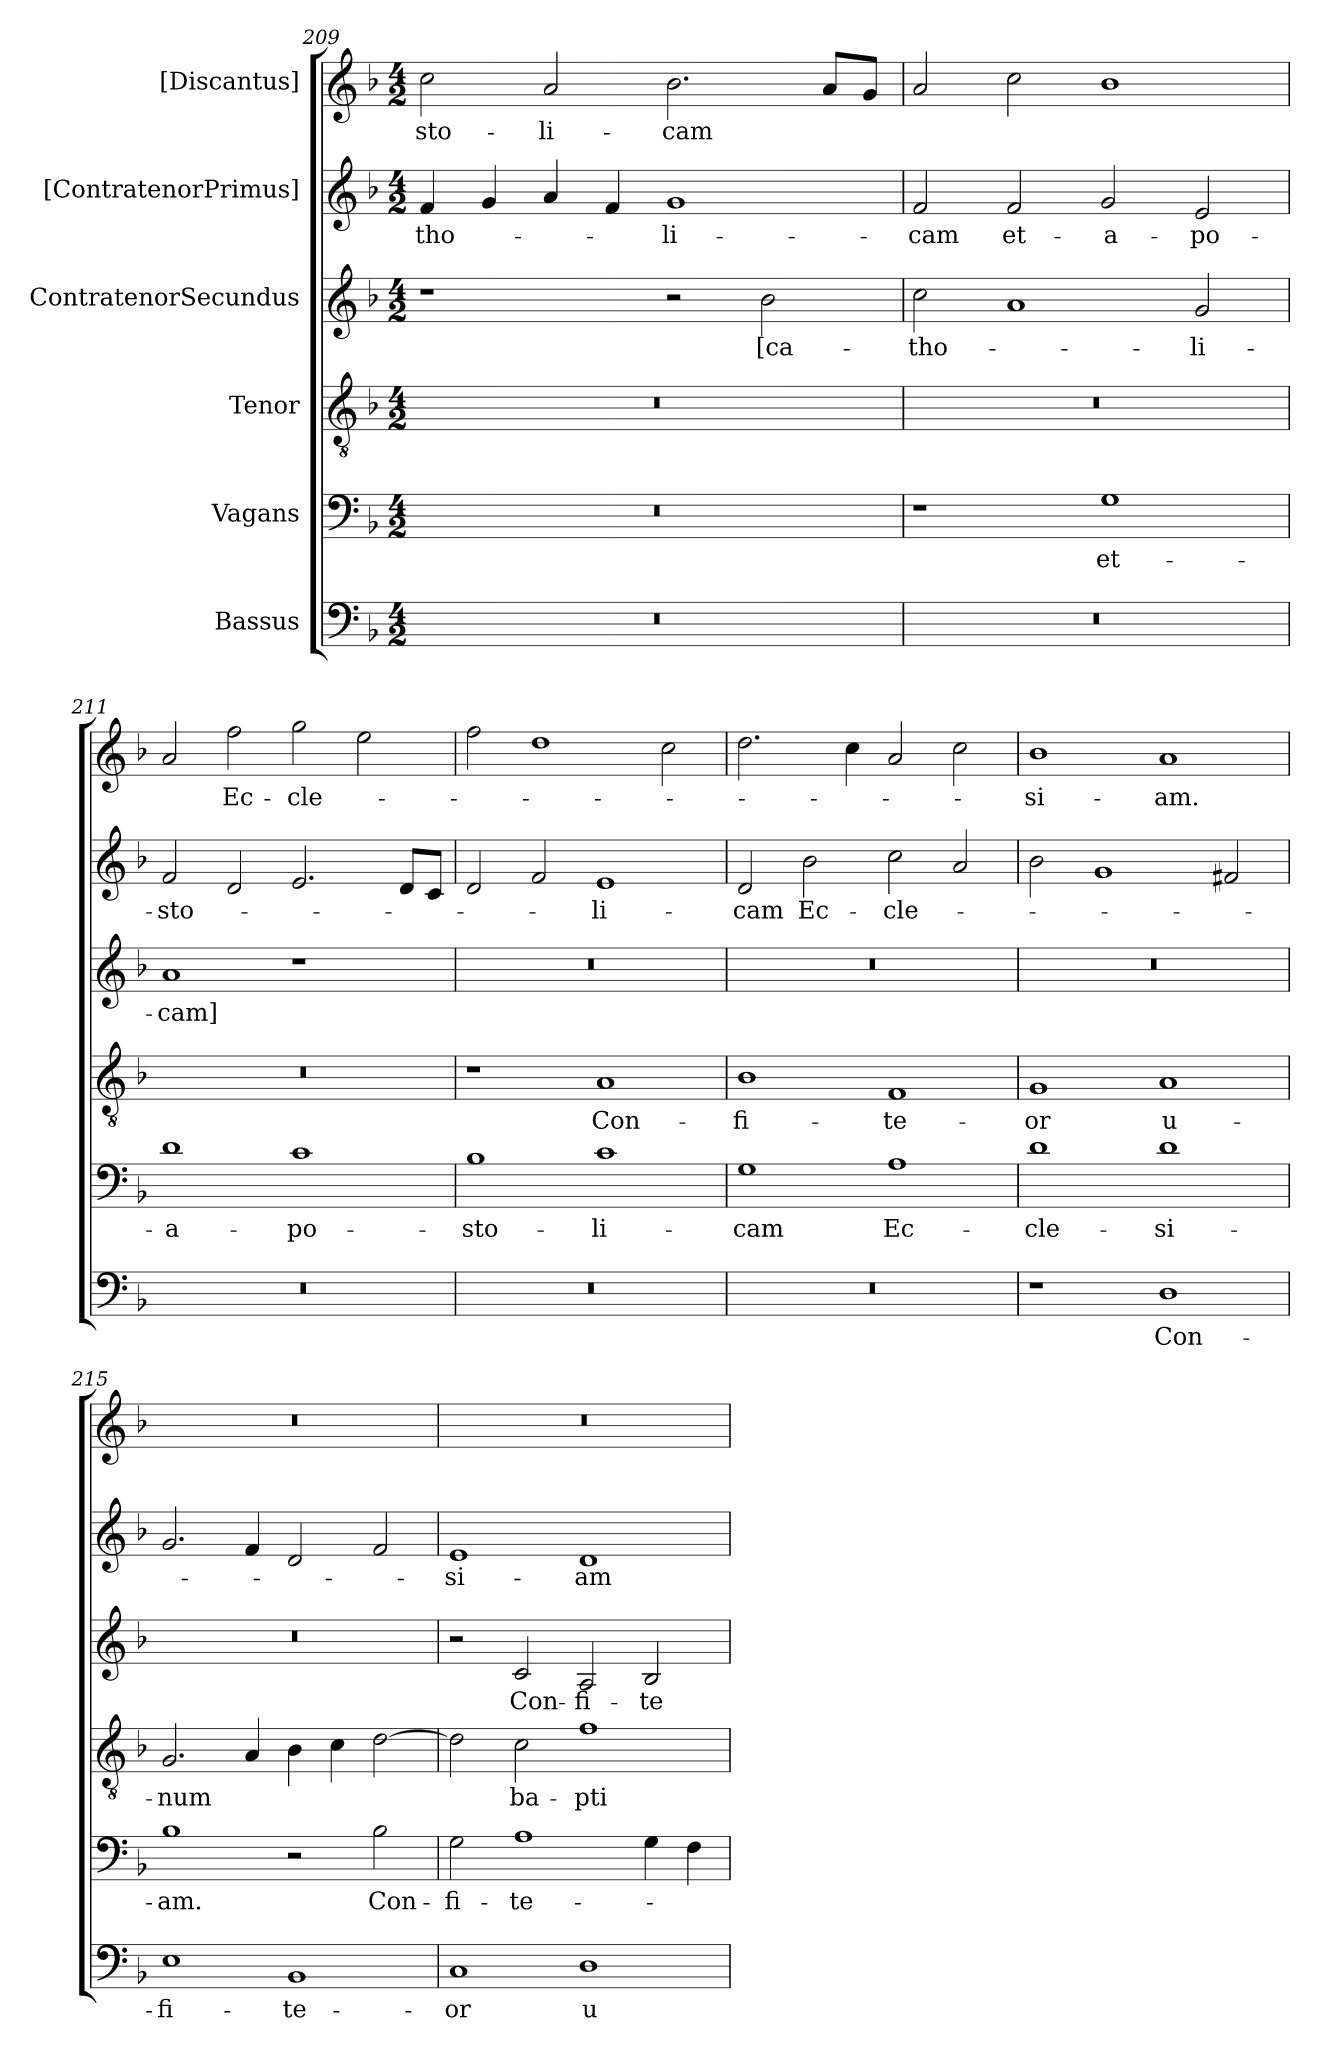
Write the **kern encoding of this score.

**kern	**text	**kern	**text	**kern	**text	**kern	**text	**kern	**text	**kern	**text
*part6	*part6	*part5	*part5	*part4	*part4	*part3	*part3	*part2	*part2	*part1	*part1
*staff6	*staff6	*staff5	*staff5	*staff4	*staff4	*staff3	*staff3	*staff2	*staff2	*staff1	*staff1
*I"Bassus	*	*I"Vagans	*	*I"Tenor	*	*I"ContratenorSecundus	*	*I"[ContratenorPrimus]	*	*I"[Discantus]	*
*clefF4	*	*clefF4	*	*clefGv2	*	*clefG2	*	*clefG2	*	*clefG2	*
*k[b-]	*	*k[b-]	*	*k[b-]	*	*k[b-]	*	*k[b-]	*	*k[b-]	*
*M4/2	*	*M4/2	*	*M4/2	*	*M4/2	*	*M4/2	*	*M4/2	*
=209	=209	=209	=209	=209	=209	=209	=209	=209	=209	=209	=209
0r	.	0r	.	0r	.	1r	.	4f/	-tho-	2cc\	-sto-
.	.	.	.	.	.	.	.	4g/	.	.	.
.	.	.	.	.	.	.	.	4a/	.	2a/	-li-
.	.	.	.	.	.	.	.	4f/	.	.	.
.	.	.	.	.	.	2r	.	1g/	-li-	2.b-\	-cam
.	.	.	.	.	.	2b-\	[ca-	.	.	.	.
.	.	.	.	.	.	.	.	.	.	8a/L	.
.	.	.	.	.	.	.	.	.	.	8g/J	.
=210	=210	=210	=210	=210	=210	=210	=210	=210	=210	=210	=210
0r	.	1r	.	0r	.	2cc\	-tho-	2f/	-cam	2a/	.
.	.	.	.	.	.	1a/	.	2f/	et-	2cc\	.
.	.	1G\	et-	.	.	.	.	2g/	a-	1b-\	.
.	.	.	.	.	.	2g/	-li-	2e/	-po-	.	.
=211	=211	=211	=211	=211	=211	=211	=211	=211	=211	=211	=211
0r	.	1d\	a-	0r	.	1a/	-cam]	2f/	-sto-	2a/	.
.	.	.	.	.	.	.	.	2d/	.	2ff\	Ec-
.	.	1c\	-po-	.	.	1r	.	2.e/	.	2gg\	-cle-
.	.	.	.	.	.	.	.	.	.	2ee\	.
.	.	.	.	.	.	.	.	8d/L	.	.	.
.	.	.	.	.	.	.	.	8c/J	.	.	.
=212	=212	=212	=212	=212	=212	=212	=212	=212	=212	=212	=212
0r	.	1B-\	-sto-	1r	.	0r	.	2d/	.	2ff\	.
.	.	.	.	.	.	.	.	2f/	.	1dd\	.
.	.	1c\	-li-	1A/	Con-	.	.	1e/	-li-	.	.
.	.	.	.	.	.	.	.	.	.	2cc\	.
=213	=213	=213	=213	=213	=213	=213	=213	=213	=213	=213	=213
0r	.	1G\	-cam	1B-\	-fi-	0r	.	2d/	-cam	2.dd\	.
.	.	.	.	.	.	.	.	2b-\	Ec-	.	.
.	.	.	.	.	.	.	.	.	.	4cc\	.
.	.	1A\	Ec-	1F/	-te-	.	.	2cc\	-cle-	2a/	.
.	.	.	.	.	.	.	.	2a/	.	2cc\	.
=214	=214	=214	=214	=214	=214	=214	=214	=214	=214	=214	=214
1r	.	1d\	-cle-	1G/	-or	0r	.	2b-\	.	1b-\	-si-
.	.	.	.	.	.	.	.	1g/	.	.	.
1D\	Con-	1d\	-si-	1A/	u-	.	.	.	.	1a/	-am.
.	.	.	.	.	.	.	.	2f#X/	.	.	.
=215	=215	=215	=215	=215	=215	=215	=215	=215	=215	=215	=215
1E\	-fi-	1B-\	-am.	2.G/	-num	0r	.	2.g/	.	0r	.
.	.	.	.	4A/	.	.	.	4f/	.	.	.
1BB-/	-te-	2r	.	4B-\	.	.	.	2d/	.	.	.
.	.	.	.	4c\	.	.	.	.	.	.	.
.	.	2B-\	Con-	[2d\	.	.	.	2f/	.	.	.
=216	=216	=216	=216	=216	=216	=216	=216	=216	=216	=216	=216
1C/	-or	2G\	-fi-	2d\]	.	2r	.	1e/	-si-	0r	.
.	.	1A\	-te-	2c\	ba-	2c/	Con-	.	.	.	.
1D\	u-	.	.	1f\	-pti-	2A/	-fi-	1d/	-am	.	.
.	.	4G\	.	.	.	2B-/	-te-	.	.	.	.
.	.	4F\	.	.	.	.	.	.	.	.	.
=	=	=	=	=	=	=	=	=	=	=	=
*-	*-	*-	*-	*-	*-	*-	*-	*-	*-	*-	*-
